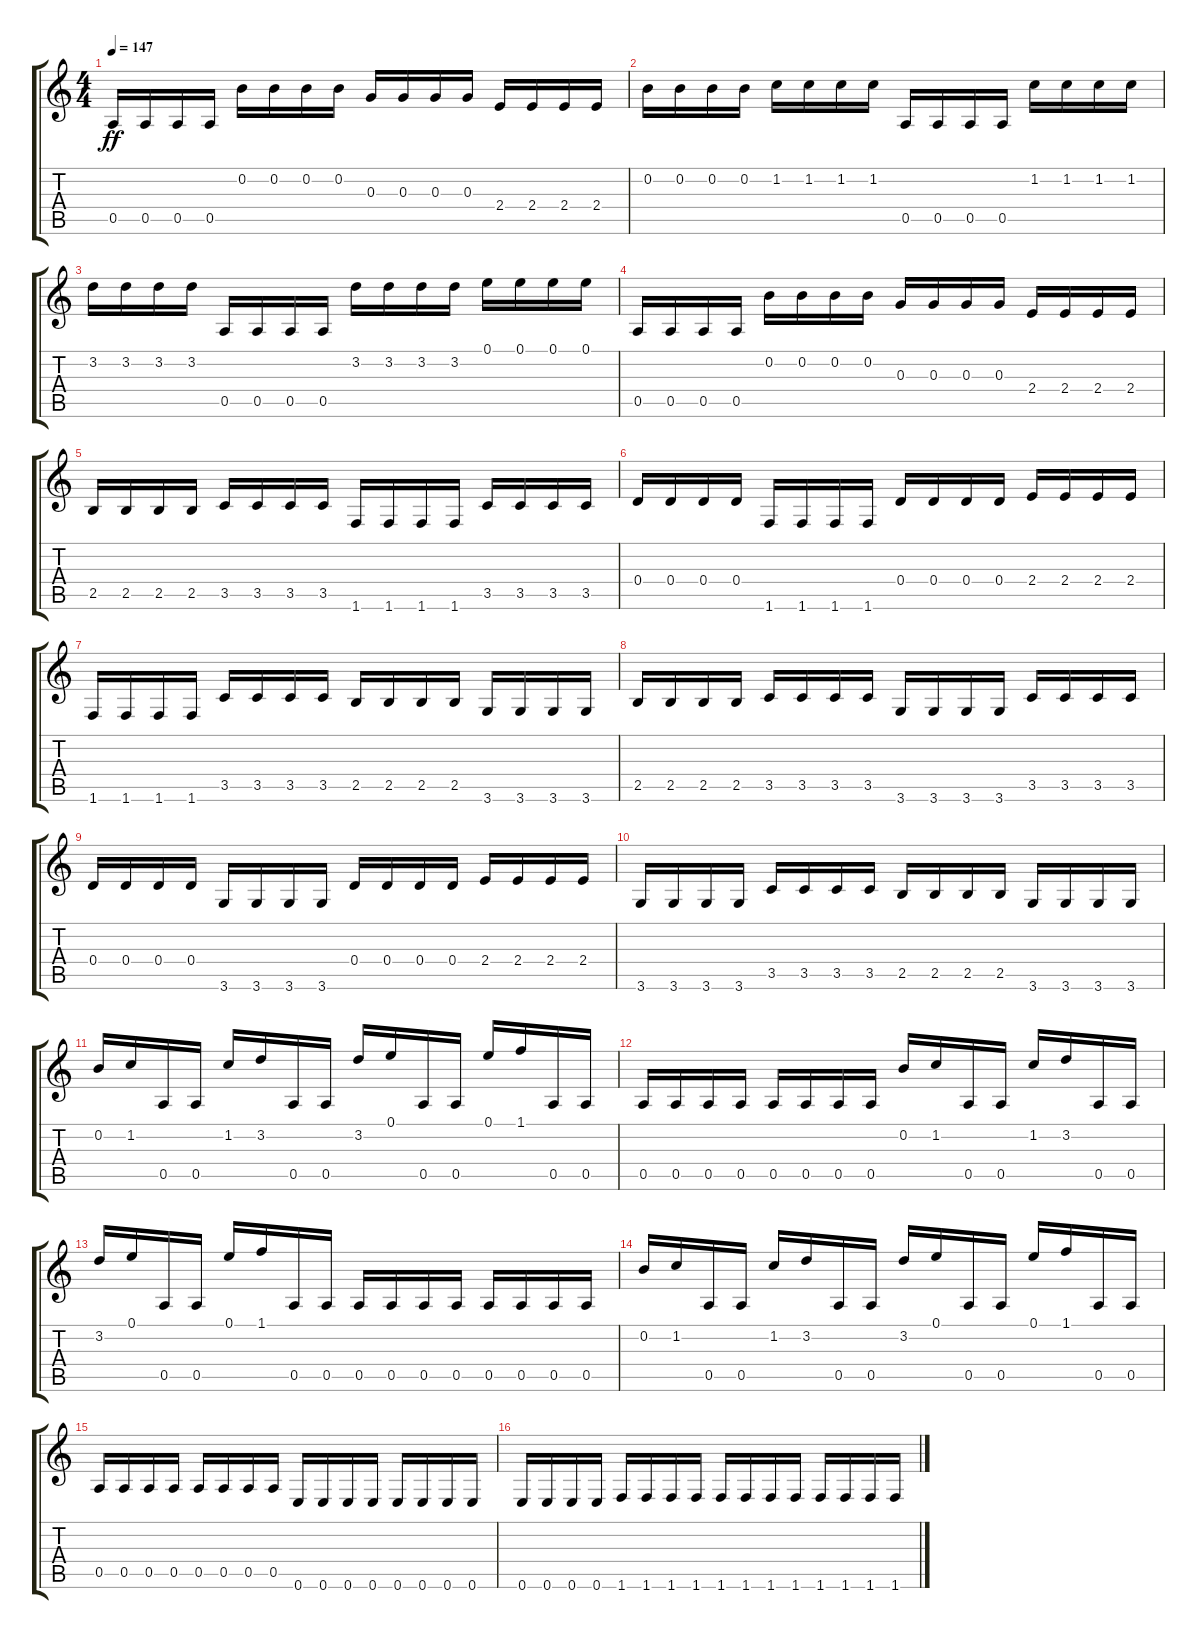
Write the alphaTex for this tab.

\track "" {instrument distortionguitar}
\staff {score tabs}
\tuning (E4 B3 G3 D3 A2 E2) {hide}
\ts (4 4)
\tempo 147
\clef g2
\ks c
0.5.16{dy ff} 0.5.16 0.5.16 0.5.16 0.2.16 0.2.16 0.2.16 0.2.16 0.3.16 0.3.16 0.3.16 0.3.16 2.4.16 2.4.16 2.4.16 2.4.16 |
0.2.16 0.2.16 0.2.16 0.2.16 1.2.16 1.2.16 1.2.16 1.2.16 0.5.16 0.5.16 0.5.16 0.5.16 1.2.16 1.2.16 1.2.16 1.2.16 |
3.2.16 3.2.16 3.2.16 3.2.16 0.5.16 0.5.16 0.5.16 0.5.16 3.2.16 3.2.16 3.2.16 3.2.16 0.1.16 0.1.16 0.1.16 0.1.16 |
0.5.16 0.5.16 0.5.16 0.5.16 0.2.16 0.2.16 0.2.16 0.2.16 0.3.16 0.3.16 0.3.16 0.3.16 2.4.16 2.4.16 2.4.16 2.4.16 |
2.5.16 2.5.16 2.5.16 2.5.16 3.5.16 3.5.16 3.5.16 3.5.16 1.6.16 1.6.16 1.6.16 1.6.16 3.5.16 3.5.16 3.5.16 3.5.16 |
0.4.16 0.4.16 0.4.16 0.4.16 1.6.16 1.6.16 1.6.16 1.6.16 0.4.16 0.4.16 0.4.16 0.4.16 2.4.16 2.4.16 2.4.16 2.4.16 |
1.6.16 1.6.16 1.6.16 1.6.16 3.5.16 3.5.16 3.5.16 3.5.16 2.5.16 2.5.16 2.5.16 2.5.16 3.6.16 3.6.16 3.6.16 3.6.16 |
2.5.16 2.5.16 2.5.16 2.5.16 3.5.16 3.5.16 3.5.16 3.5.16 3.6.16 3.6.16 3.6.16 3.6.16 3.5.16 3.5.16 3.5.16 3.5.16 |
0.4.16 0.4.16 0.4.16 0.4.16 3.6.16 3.6.16 3.6.16 3.6.16 0.4.16 0.4.16 0.4.16 0.4.16 2.4.16 2.4.16 2.4.16 2.4.16 |
3.6.16 3.6.16 3.6.16 3.6.16 3.5.16 3.5.16 3.5.16 3.5.16 2.5.16 2.5.16 2.5.16 2.5.16 3.6.16 3.6.16 3.6.16 3.6.16 |
0.2.16 1.2.16 0.5.16 0.5.16 1.2.16 3.2.16 0.5.16 0.5.16 3.2.16 0.1.16 0.5.16 0.5.16 0.1.16 1.1.16 0.5.16 0.5.16 |
0.5.16 0.5.16 0.5.16 0.5.16 0.5.16 0.5.16 0.5.16 0.5.16 0.2.16 1.2.16 0.5.16 0.5.16 1.2.16 3.2.16 0.5.16 0.5.16 |
3.2.16 0.1.16 0.5.16 0.5.16 0.1.16 1.1.16 0.5.16 0.5.16 0.5.16 0.5.16 0.5.16 0.5.16 0.5.16 0.5.16 0.5.16 0.5.16 |
0.2.16 1.2.16 0.5.16 0.5.16 1.2.16 3.2.16 0.5.16 0.5.16 3.2.16 0.1.16 0.5.16 0.5.16 0.1.16 1.1.16 0.5.16 0.5.16 |
0.5.16 0.5.16 0.5.16 0.5.16 0.5.16 0.5.16 0.5.16 0.5.16 0.6.16 0.6.16 0.6.16 0.6.16 0.6.16 0.6.16 0.6.16 0.6.16 |
0.6.16 0.6.16 0.6.16 0.6.16 1.6.16 1.6.16 1.6.16 1.6.16 1.6.16 1.6.16 1.6.16 1.6.16 1.6.16 1.6.16 1.6.16 1.6.16
